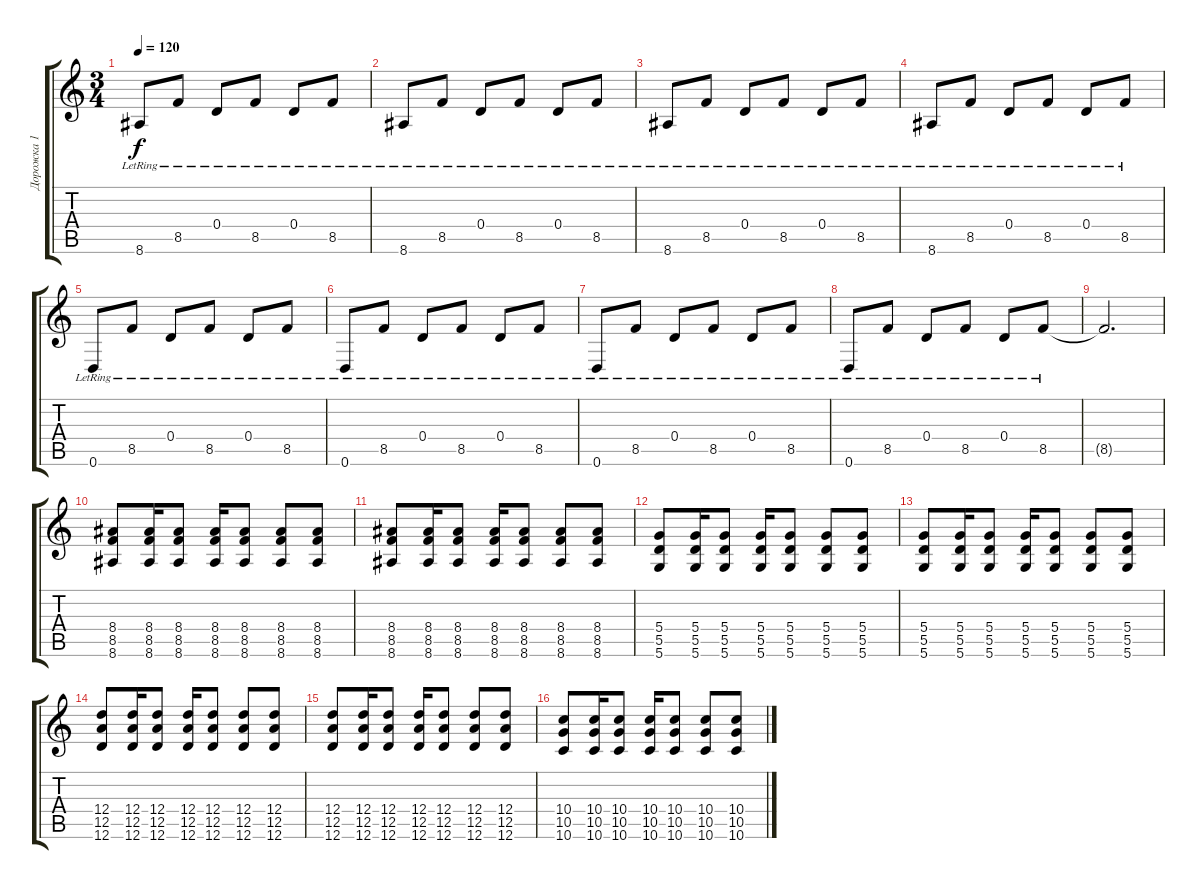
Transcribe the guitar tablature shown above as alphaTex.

\track ("Дорожка 1" "Дорожка 1") {instrument acousticguitarsteel}
\staff {score tabs}
\tuning (E4 B3 G3 D3 A2 D2) {hide}
\ts (3 4)
\tempo 120
\clef g2
\ks c
8.6{lr}.8{dy f instrument acousticguitarsteel} 8.5{lr}.8 0.4{lr}.8 8.5{lr}.8 0.4{lr}.8 8.5{lr}.8 |
8.6{lr}.8 8.5{lr}.8 0.4{lr}.8 8.5{lr}.8 0.4{lr}.8 8.5{lr}.8 |
8.6{lr}.8{instrument acousticguitarsteel} 8.5{lr}.8 0.4{lr}.8 8.5{lr}.8 0.4{lr}.8 8.5{lr}.8 |
8.6{lr}.8 8.5{lr}.8 0.4{lr}.8 8.5{lr}.8 0.4{lr}.8 8.5{lr}.8 |
0.6{lr}.8{instrument acousticguitarsteel} 8.5{lr}.8 0.4{lr}.8 8.5{lr}.8 0.4{lr}.8 8.5{lr}.8 |
0.6{lr}.8 8.5{lr}.8 0.4{lr}.8 8.5{lr}.8 0.4{lr}.8 8.5{lr}.8 |
0.6{lr}.8{instrument acousticguitarsteel} 8.5{lr}.8 0.4{lr}.8 8.5{lr}.8 0.4{lr}.8 8.5{lr}.8 |
0.6{lr}.8 8.5{lr}.8 0.4{lr}.8 8.5{lr}.8 0.4{lr}.8 8.5{lr}.8 |
8.5{t}.2{d} |
(8.4 8.5 8.6).8{instrument distortionguitar} (8.4 8.5 8.6).16 (8.4 8.5 8.6).8 (8.4 8.5 8.6).16 (8.4 8.5 8.6).8 (8.4 8.5 8.6).8 (8.4 8.5 8.6).8 |
(8.4 8.5 8.6).8{instrument distortionguitar} (8.4 8.5 8.6).16 (8.4 8.5 8.6).8 (8.4 8.5 8.6).16 (8.4 8.5 8.6).8 (8.4 8.5 8.6).8 (8.4 8.5 8.6).8 |
(5.4 5.5 5.6).8{instrument distortionguitar} (5.4 5.5 5.6).16 (5.4 5.5 5.6).8 (5.4 5.5 5.6).16 (5.4 5.5 5.6).8 (5.4 5.5 5.6).8 (5.4 5.5 5.6).8 |
(5.4 5.5 5.6).8{instrument distortionguitar} (5.4 5.5 5.6).16 (5.4 5.5 5.6).8 (5.4 5.5 5.6).16 (5.4 5.5 5.6).8 (5.4 5.5 5.6).8 (5.4 5.5 5.6).8 |
(12.4 12.5 12.6).8{instrument distortionguitar} (12.4 12.5 12.6).16 (12.4 12.5 12.6).8 (12.4 12.5 12.6).16 (12.4 12.5 12.6).8 (12.4 12.5 12.6).8 (12.4 12.5 12.6).8 |
(12.4 12.5 12.6).8{instrument distortionguitar} (12.4 12.5 12.6).16 (12.4 12.5 12.6).8 (12.4 12.5 12.6).16 (12.4 12.5 12.6).8 (12.4 12.5 12.6).8 (12.4 12.5 12.6).8 |
(10.4 10.5 10.6).8{instrument distortionguitar} (10.4 10.5 10.6).16 (10.4 10.5 10.6).8 (10.4 10.5 10.6).16 (10.4 10.5 10.6).8 (10.4 10.5 10.6).8 (10.4 10.5 10.6).8
